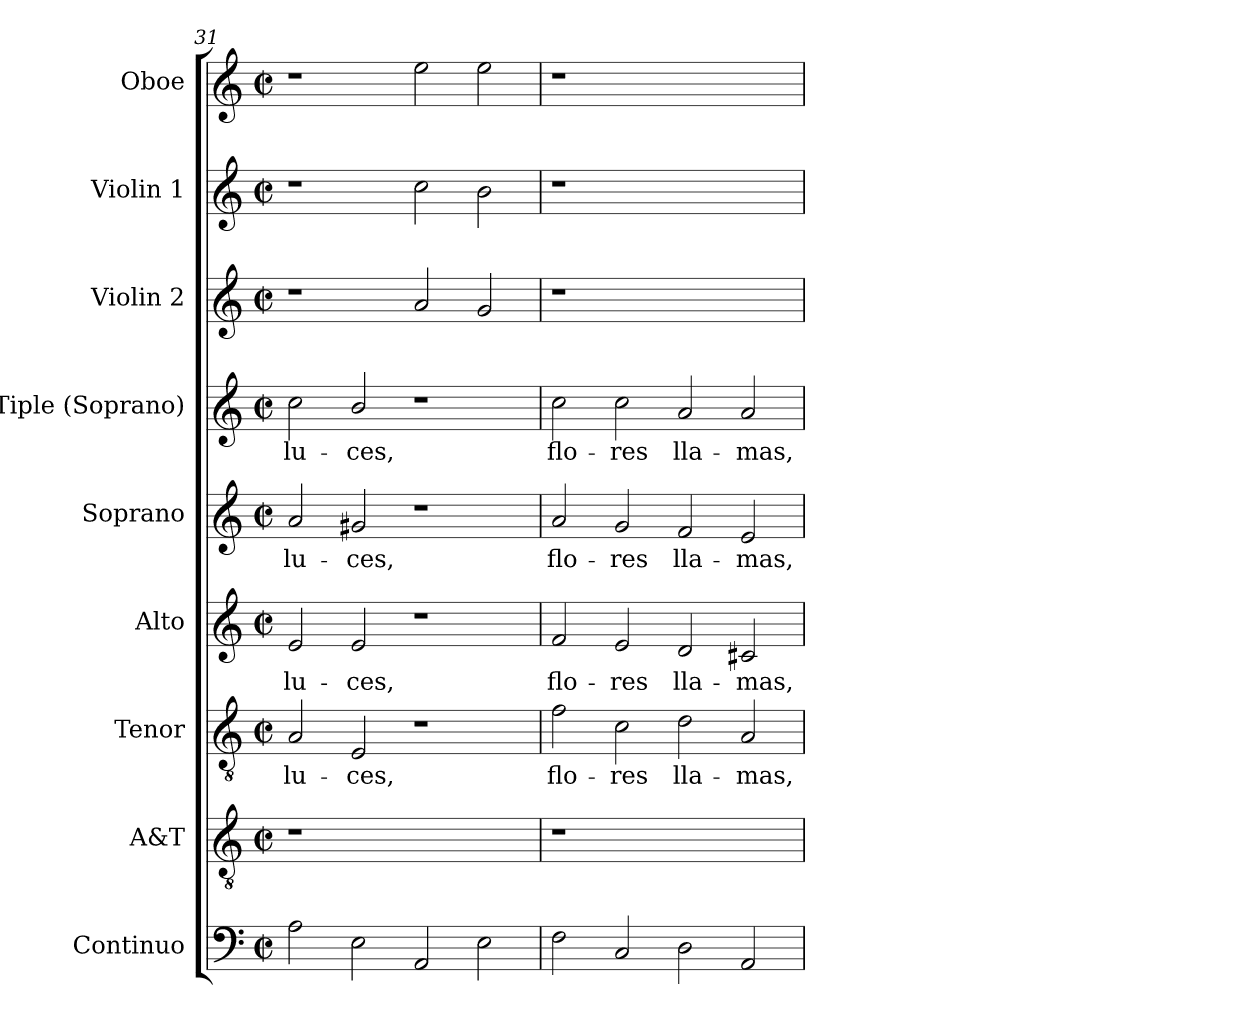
**kern	**kern	**kern	**text	**kern	**text	**kern	**text	**kern	**text	**kern	**kern	**kern
*part9	*part8	*part7	*part7	*part6	*part6	*part5	*part5	*part4	*part4	*part3	*part2	*part1
*staff9	*staff8	*staff7	*staff7	*staff6	*staff6	*staff5	*staff5	*staff4	*staff4	*staff3	*staff2	*staff1
*I"Continuo	*I"A&T	*I"Tenor	*	*I"Alto	*	*I"Soprano	*	*I"Tiple (Soprano)	*	*I"Violin 2	*I"Violin 1	*I"Oboe
*I'Cont.	*I'A. & T.	*I'T.	*	*I'A.	*	*I'S.	*	*I'S.	*	*I'Vln. 2	*I'Vln. 1	*I'Ob.
*clefF4	*clefGv2	*clefGv2	*	*clefG2	*	*clefG2	*	*clefG2	*	*clefG2	*clefG2	*clefG2
*	*ITrd7c12	*ITrd7c12	*	*	*	*	*	*	*	*	*	*
*k[]	*k[]	*k[]	*	*k[]	*	*k[]	*	*k[]	*	*k[]	*k[]	*k[]
*C:	*C:	*C:	*	*C:	*	*C:	*	*C:	*	*C:	*C:	*C:
*M2/2	*M2/2	*M2/2	*	*M2/2	*	*M2/2	*	*M2/2	*	*M2/2	*M2/2	*M2/2
*met(c|)	*met(c|)	*met(c|)	*	*met(c|)	*	*met(c|)	*	*met(c|)	*	*met(c|)	*met(c|)	*met(c|)
=31	=31	=31	=31	=31	=31	=31	=31	=31	=31	=31	=31	=31
!	!LO:N:vis=1	!	!	!	!	!	!	!	!	!	!	!
!	!	!	!LO:LY:b:color=#000000	!	!	!	!	!	!	!	!	!
!	!	!	!	!	!LO:LY:b:color=#000000	!	!	!	!	!	!	!
!	!	!	!	!	!	!	!LO:LY:b:color=#000000	!	!	!	!	!
!	!	!	!	!	!	!	!	!	!LO:LY:b:color=#000000	!	!	!
2Ai\	1r	2AAi/	lu-	2ei/	lu-	2ai/	lu-	2cci\	lu-	1r	1r	1r
!	!	!	!LO:LY:b:color=#000000	!	!	!	!	!	!	!	!	!
!	!	!	!	!	!LO:LY:b:color=#000000	!	!	!	!	!	!	!
!	!	!	!	!	!	!	!LO:LY:b:color=#000000	!	!	!	!	!
!	!	!	!	!	!	!	!	!	!LO:LY:b:color=#000000	!	!	!
2Ei\	.	2EEi/	-ces,	2ei/	-ces,	2g#Xi/	-ces,	2bi/	-ces,	.	.	.
2AAi/	1ryy	1r	.	1r	.	1r	.	1r	.	2ai/	2cci\	2eei\
2Ei\	.	.	.	.	.	.	.	.	.	2gi/	2bi\	2eei\
=32	=32	=32	=32	=32	=32	=32	=32	=32	=32	=32	=32	=32
!	!LO:N:vis=1	!	!	!	!	!	!	!	!	!	!	!
!	!	!	!LO:LY:b:color=#000000	!	!	!	!	!	!	!	!	!
!	!	!	!	!	!LO:LY:b:color=#000000	!	!	!	!	!	!	!
!	!	!	!	!	!	!	!LO:LY:b:color=#000000	!	!	!	!	!
!	!	!	!	!	!	!	!	!	!LO:LY:b:color=#000000	!LO:N:vis=1	!LO:N:vis=1	!LO:N:vis=1
2Fi\	1r	2Fi\	flo-	2fi/	flo-	2ai/	flo-	2cci\	flo-	1r	1r	1r
!	!	!	!LO:LY:b:color=#000000	!	!	!	!	!	!	!	!	!
!	!	!	!	!	!LO:LY:b:color=#000000	!	!	!	!	!	!	!
!	!	!	!	!	!	!	!LO:LY:b:color=#000000	!	!	!	!	!
!	!	!	!	!	!	!	!	!	!LO:LY:b:color=#000000	!	!	!
2Ci/	.	2Ci\	-res	2ei/	-res	2gi/	-res	2cci\	-res	.	.	.
!	!	!	!LO:LY:b:color=#000000	!	!	!	!	!	!	!	!	!
!	!	!	!	!	!LO:LY:b:color=#000000	!	!	!	!	!	!	!
!	!	!	!	!	!	!	!LO:LY:b:color=#000000	!	!	!	!	!
!	!	!	!	!	!	!	!	!	!LO:LY:b:color=#000000	!	!	!
2Di\	1ryy	2Di\	lla-	2di/	lla-	2fi/	lla-	2ai/	lla-	1ryy	1ryy	1ryy
!	!	!	!LO:LY:b:color=#000000	!	!	!	!	!	!	!	!	!
!	!	!	!	!	!LO:LY:b:color=#000000	!	!	!	!	!	!	!
!	!	!	!	!	!	!	!LO:LY:b:color=#000000	!	!	!	!	!
!	!	!	!	!	!	!	!	!	!LO:LY:b:color=#000000	!	!	!
2AAi/	.	2AAi/	-mas,	2c#Xi/	-mas,	2ei/	-mas,	2ai/	-mas,	.	.	.
=	=	=	=	=	=	=	=	=	=	=	=	=
*-	*-	*-	*-	*-	*-	*-	*-	*-	*-	*-	*-	*-
